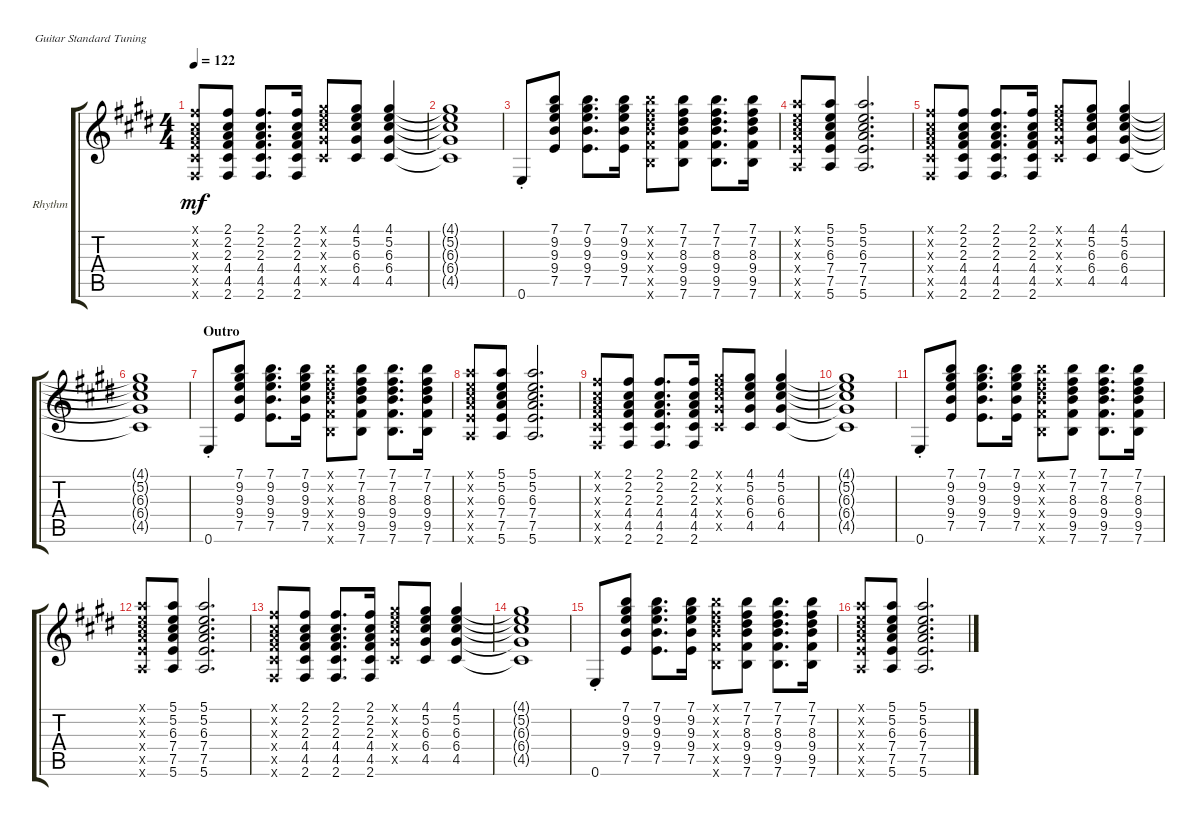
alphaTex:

\defaultSystemsLayout 4
\bracketExtendMode groupsimilarinstruments
\firstSystemTrackNameOrientation horizontal
\otherSystemsTrackNameOrientation horizontal
\track ("Rhythm Guitar (Frank Zappa)" "Rhythm") {instrument overdrivenguitar}
\staff {score tabs}
\tuning (E4 B3 G3 D3 A2 E2)
\ts (4 4)
\tempo 122
\clef g2
\ks e
(2.6{x} 4.5{x} 4.4{x} 2.3{x} 2.2{x} 2.1{x}).8{dy mf} (2.6 4.5 4.4 2.3 2.2 2.1).8 (2.6 4.5 4.4 2.3 2.2 2.1).8{d} (2.6 4.5 4.4 2.3 2.2 2.1).16 (4.5{x} 6.4{x} 6.3{x} 5.2{x} 4.1{x}).8 (4.5 6.4 6.3 5.2 4.1).8 (4.5 6.4 6.3 5.2 4.1).4 |
(4.5{t} 6.4{t} 6.3{t} 5.2{t} 4.1{t}).1 |
0.6{st}.8 (7.5 9.4 9.3 9.2 7.1).8 (7.5 9.4 9.3 9.2 7.1).8{d} (7.5 9.4 9.3 9.2 7.1).16 (7.6{x} 9.5{x} 9.4{x} 8.3{x} 7.2{x} 7.1{x}).8 (7.6 9.5 9.4 8.3 7.2 7.1).8 (7.6 9.5 9.4 8.3 7.2 7.1).8{d} (7.6 9.5 9.4 8.3 7.2 7.1).16 |
(5.6{x} 7.5{x} 7.4{x} 6.3{x} 5.2{x} 5.1{x}).8 (5.6 7.5 7.4 6.3 5.2 5.1).8 (5.6 7.5 7.4 6.3 5.2 5.1).2{d} |
(2.6{x} 4.5{x} 4.4{x} 2.3{x} 2.2{x} 2.1{x}).8 (2.6 4.5 4.4 2.3 2.2 2.1).8 (2.6 4.5 4.4 2.3 2.2 2.1).8{d} (2.6 4.5 4.4 2.3 2.2 2.1).16 (4.5{x} 6.4{x} 6.3{x} 5.2{x} 4.1{x}).8 (4.5 6.4 6.3 5.2 4.1).8 (4.5 6.4 6.3 5.2 4.1).4 |
(4.5{t} 6.4{t} 6.3{t} 5.2{t} 4.1{t}).1 |
\section ("" "Outro")
0.6{st}.8 (7.5 9.4 9.3 9.2 7.1).8 (7.5 9.4 9.3 9.2 7.1).8{d} (7.5 9.4 9.3 9.2 7.1).16 (7.6{x} 9.5{x} 9.4{x} 8.3{x} 7.2{x} 7.1{x}).8 (7.6 9.5 9.4 8.3 7.2 7.1).8 (7.6 9.5 9.4 8.3 7.2 7.1).8{d} (7.6 9.5 9.4 8.3 7.2 7.1).16 |
(5.6{x} 7.5{x} 7.4{x} 6.3{x} 5.2{x} 5.1{x}).8 (5.6 7.5 7.4 6.3 5.2 5.1).8 (5.6 7.5 7.4 6.3 5.2 5.1).2{d} |
(2.6{x} 4.5{x} 4.4{x} 2.3{x} 2.2{x} 2.1{x}).8 (2.6 4.5 4.4 2.3 2.2 2.1).8 (2.6 4.5 4.4 2.3 2.2 2.1).8{d} (2.6 4.5 4.4 2.3 2.2 2.1).16 (4.5{x} 6.4{x} 6.3{x} 5.2{x} 4.1{x}).8 (4.5 6.4 6.3 5.2 4.1).8 (4.5 6.4 6.3 5.2 4.1).4 |
(4.5{t} 6.4{t} 6.3{t} 5.2{t} 4.1{t}).1 |
0.6{st}.8 (7.5 9.4 9.3 9.2 7.1).8 (7.5 9.4 9.3 9.2 7.1).8{d} (7.5 9.4 9.3 9.2 7.1).16 (7.6{x} 9.5{x} 9.4{x} 8.3{x} 7.2{x} 7.1{x}).8 (7.6 9.5 9.4 8.3 7.2 7.1).8 (7.6 9.5 9.4 8.3 7.2 7.1).8{d} (7.6 9.5 9.4 8.3 7.2 7.1).16 |
(5.6{x} 7.5{x} 7.4{x} 6.3{x} 5.2{x} 5.1{x}).8 (5.6 7.5 7.4 6.3 5.2 5.1).8 (5.6 7.5 7.4 6.3 5.2 5.1).2{d} |
(2.6{x} 4.5{x} 4.4{x} 2.3{x} 2.2{x} 2.1{x}).8 (2.6 4.5 4.4 2.3 2.2 2.1).8 (2.6 4.5 4.4 2.3 2.2 2.1).8{d} (2.6 4.5 4.4 2.3 2.2 2.1).16 (4.5{x} 6.4{x} 6.3{x} 5.2{x} 4.1{x}).8 (4.5 6.4 6.3 5.2 4.1).8 (4.5 6.4 6.3 5.2 4.1).4 |
(4.5{t} 6.4{t} 6.3{t} 5.2{t} 4.1{t}).1 |
0.6{st}.8 (7.5 9.4 9.3 9.2 7.1).8 (7.5 9.4 9.3 9.2 7.1).8{d} (7.5 9.4 9.3 9.2 7.1).16 (7.6{x} 9.5{x} 9.4{x} 8.3{x} 7.2{x} 7.1{x}).8 (7.6 9.5 9.4 8.3 7.2 7.1).8 (7.6 9.5 9.4 8.3 7.2 7.1).8{d} (7.6 9.5 9.4 8.3 7.2 7.1).16 |
(5.6{x} 7.5{x} 7.4{x} 6.3{x} 5.2{x} 5.1{x}).8 (5.6 7.5 7.4 6.3 5.2 5.1).8 (5.6 7.5 7.4 6.3 5.2 5.1).2{d}
